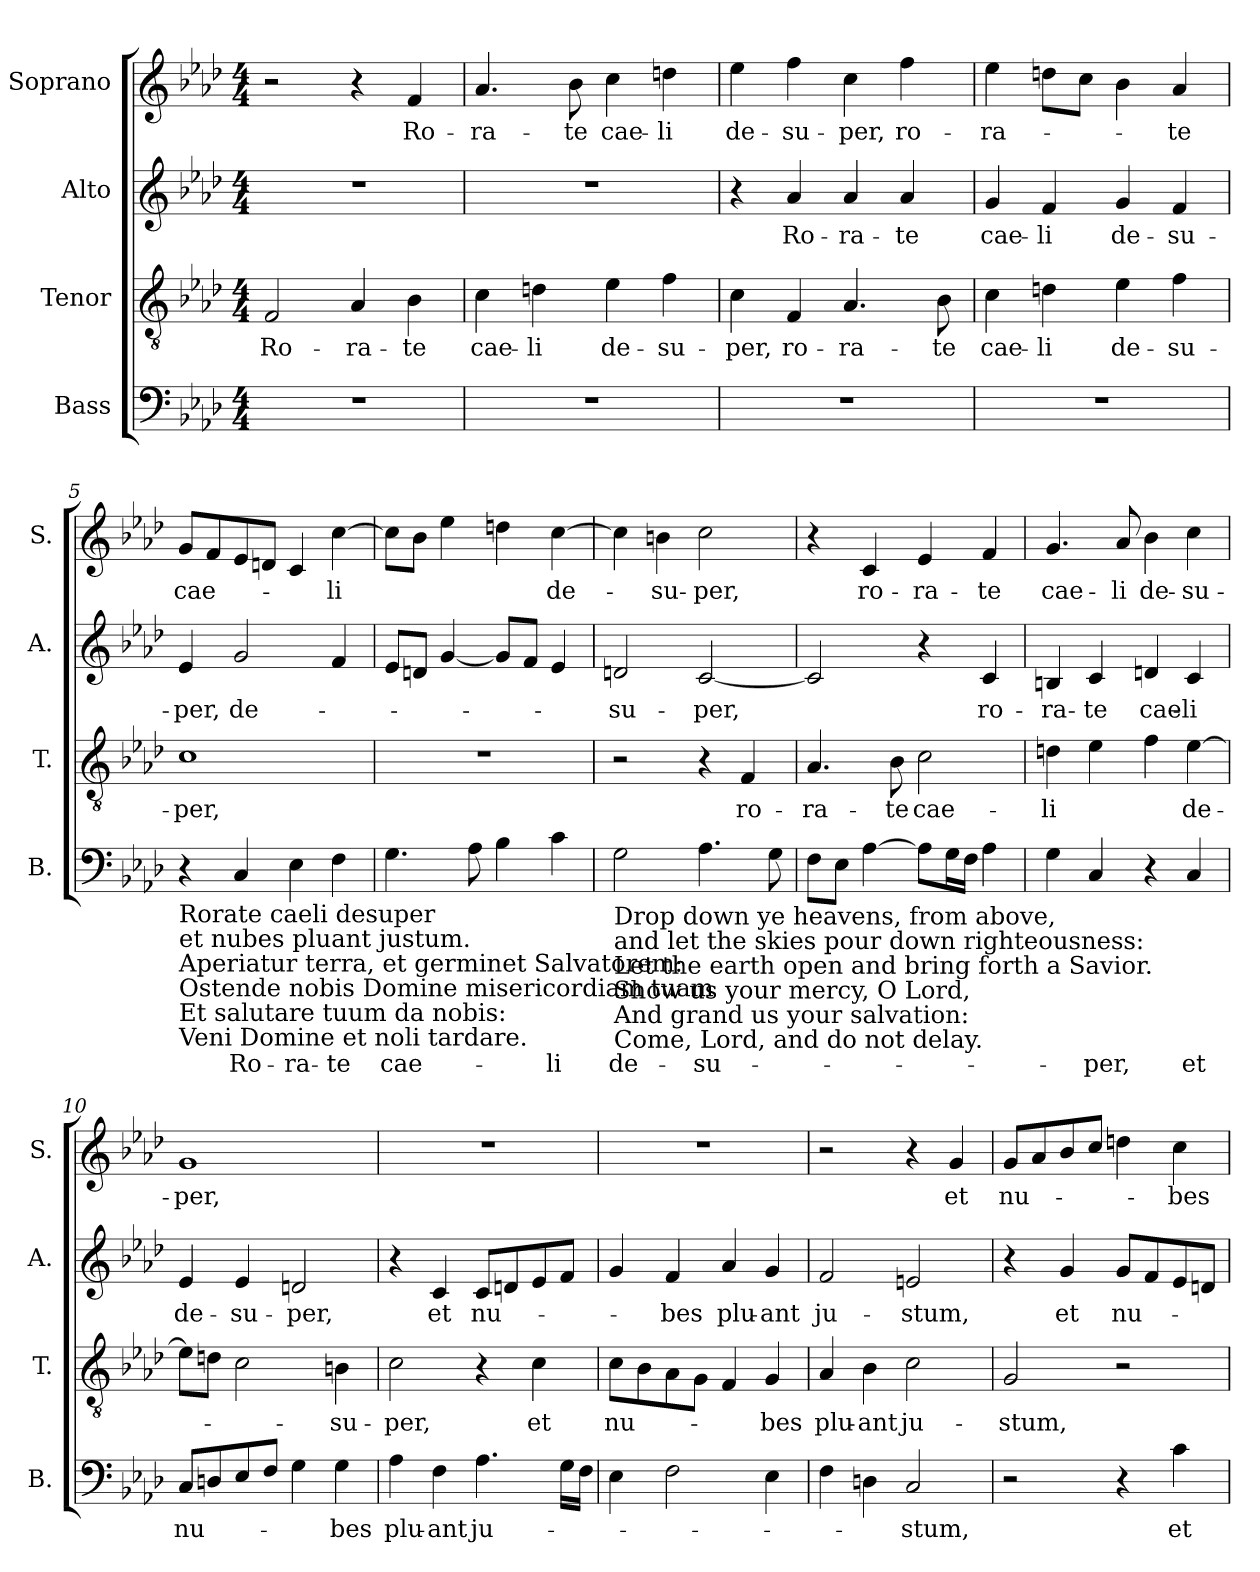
**kern	**text	**kern	**text	**kern	**text	**kern	**text
*part4	*part4	*part3	*part3	*part2	*part2	*part1	*part1
*staff4	*staff4	*staff3	*staff3	*staff2	*staff2	*staff1	*staff1
*I"Bass	*	*I"Tenor	*	*I"Alto	*	*I"Soprano	*
*I'B.	*	*I'T.	*	*I'A.	*	*I'S.	*
*clefF4	*	*clefGv2	*	*clefG2	*	*clefG2	*
*k[b-e-a-d-]	*	*k[b-e-a-d-]	*	*k[b-e-a-d-]	*	*k[b-e-a-d-]	*
*A-:	*	*	*	*A-:	*	*A-:	*
*M4/4	*	*M4/4	*	*M4/4	*	*M4/4	*
*MM104	*	*MM104	*	*MM104	*	*MM104	*
=1	=1	=1	=1	=1	=1	=1	=1
!	!	!	!LO:LY:b	!	!	!	!
1r	.	2F/	Ro-	1r	.	2r	.
!	!	!	!LO:LY:b	!	!	!	!
.	.	4A-/	-ra-	.	.	4r	.
!	!	!	!LO:LY:b	!	!	!	!LO:LY:b
.	.	4B-\	-te	.	.	4f/	Ro-
=2	=2	=2	=2	=2	=2	=2	=2
!	!	!	!LO:LY:b	!	!	!	!LO:LY:b
1r	.	4c\	cae-	1r	.	4.a-/	-ra-
!	!	!	!LO:LY:b	!	!	!	!
.	.	4dn\	-li	.	.	.	.
!	!	!	!	!	!	!	!LO:LY:b
.	.	.	.	.	.	8b-\	-te
!	!	!	!LO:LY:b	!	!	!	!LO:LY:b
.	.	4e-\	de-	.	.	4cc\	cae-
!	!	!	!LO:LY:b	!	!	!	!LO:LY:b
.	.	4f\	-su-	.	.	4ddn\	-li
=3	=3	=3	=3	=3	=3	=3	=3
!	!	!	!LO:LY:b	!	!	!	!LO:LY:b
1r	.	4c\	-per,	4r	.	4ee-\	de-
!	!	!	!LO:LY:b	!	!LO:LY:b	!	!LO:LY:b
.	.	4F/	ro-	4a-/	Ro-	4ff\	-su-
!	!	!	!LO:LY:b	!	!LO:LY:b	!	!LO:LY:b
.	.	4.A-/	-ra-	4a-/	-ra-	4cc\	-per,
!	!	!	!	!	!LO:LY:b	!	!LO:LY:b
.	.	.	.	4a-/	-te	4ff\	ro-
!	!	!	!LO:LY:b	!	!	!	!
.	.	8B-\	-te	.	.	.	.
=4	=4	=4	=4	=4	=4	=4	=4
!	!	!	!LO:LY:b	!	!LO:LY:b	!	!LO:LY:b
1r	.	4c\	cae-	4g/	cae-	4ee-\	-ra-
!	!	!	!LO:LY:b	!	!LO:LY:b	!	!
.	.	4dn\	-li	4f/	-li	8ddn\L	.
.	.	.	.	.	.	8cc\J	.
!	!	!	!LO:LY:b	!	!LO:LY:b	!	!
.	.	4e-\	de-	4g/	de-	4b-\	.
!	!	!	!LO:LY:b	!	!LO:LY:b	!	!LO:LY:b
.	.	4f\	-su-	4f/	-su-	4a-/	-te
!!LO:LB:g=z
=5	=5	=5	=5	=5	=5	=5	=5
!LO:TX:b:t=Rorate caeli desuper	!	!	!	!	!	!	!
!LO:TX:b:t=et nubes pluant justum.	!	!	!	!	!	!	!
!LO:TX:b:t=Aperiatur terra, et germinet Salvatorem&colon;	!	!	!	!	!	!	!
!LO:TX:b:t=Ostende nobis Domine misericordiam tuam	!	!	!	!	!	!	!
!LO:TX:b:t=Et salutare tuum da nobis&colon;	!	!	!	!	!	!	!
!LO:TX:b:t=Veni Domine et noli tardare.	!	!	!	!	!	!	!
!	!	!	!LO:LY:b	!	!LO:LY:b	!	!LO:LY:b
4r	.	1c	-per,	4e-/	-per,	8g/L	cae-
.	.	.	.	.	.	8f/	.
!	!LO:LY:b	!	!	!	!LO:LY:b	!	!
4C/	Ro-	.	.	2g/	de-	8e-/	.
.	.	.	.	.	.	8dn/J	.
!	!LO:LY:b	!	!	!	!	!	!
4E-\	-ra-	.	.	.	.	4c/	.
!	!LO:LY:b	!	!	!	!	!	!LO:LY:b
4F\	-te	.	.	4f/	.	[4cc\	-li
=6	=6	=6	=6	=6	=6	=6	=6
!	!LO:LY:b	!	!	!	!	!	!
4.G\	cae-	1r	.	8e-/L	.	8cc\L]	.
.	.	.	.	8dn/J	.	8b-\J	.
.	.	.	.	[4g/	.	4ee-\	.
8A-\	.	.	.	.	.	.	.
4B-\	.	.	.	8g/L]	.	4ddn\	.
.	.	.	.	8f/J	.	.	.
!	!LO:LY:b	!	!	!	!	!	!LO:LY:b
4c\	-li	.	.	4e-/	.	[4cc\	de-
=7	=7	=7	=7	=7	=7	=7	=7
!LO:TX:b:t=Drop down ye heavens, from above,	!	!	!	!	!	!	!
!LO:TX:b:t=and let the skies pour down righteousness&colon;	!	!	!	!	!	!	!
!LO:TX:b:t=Let the earth open and bring forth a Savior.	!	!	!	!	!	!	!
!LO:TX:b:t=Show us your mercy, O Lord,	!	!	!	!	!	!	!
!LO:TX:b:t=And grand us your salvation&colon;	!	!	!	!	!	!	!
!LO:TX:b:t=Come, Lord, and do not delay.	!	!	!	!	!	!	!
!	!LO:LY:b	!	!	!	!LO:LY:b	!	!
2G\	de-	2r	.	2dn/	-su-	4cc\]	.
!	!	!	!	!	!	!	!LO:LY:b
.	.	.	.	.	.	4bn\	-su-
!	!LO:LY:b	!	!	!	!LO:LY:b	!	!LO:LY:b
4.A-\	-su-	4r	.	[2c/	-per,	2cc\	-per,
!	!	!	!LO:LY:b	!	!	!	!
.	.	4F/	ro-	.	.	.	.
8G\	.	.	.	.	.	.	.
=8	=8	=8	=8	=8	=8	=8	=8
!	!	!	!LO:LY:b	!	!	!	!
8F\L	.	4.A-/	-ra-	2c/]	.	4r	.
8E-\J	.	.	.	.	.	.	.
!	!	!	!	!	!	!	!LO:LY:b
[4A-\	.	.	.	.	.	4c/	ro-
!	!	!	!LO:LY:b	!	!	!	!
.	.	8B-\	-te	.	.	.	.
!	!	!	!LO:LY:b	!	!	!	!LO:LY:b
8A-\L]	.	2c\	cae-	4r	.	4e-/	-ra-
16G\L	.	.	.	.	.	.	.
16F\JJ	.	.	.	.	.	.	.
!	!	!	!	!	!LO:LY:b	!	!LO:LY:b
4A-\	.	.	.	4c/	ro-	4f/	-te
!!LO:PB:g=z
=9	=9	=9	=9	=9	=9	=9	=9
!	!	!	!LO:LY:b	!	!LO:LY:b	!	!LO:LY:b
4G\	.	4dn\	-li	4Bn/	-ra-	4.g/	cae-
!	!LO:LY:b	!	!	!	!LO:LY:b	!	!
4C/	-per,	4e-\	.	4c/	-te	.	.
!	!	!	!	!	!	!	!LO:LY:b
.	.	.	.	.	.	8a-/	-li
!	!	!	!	!	!LO:LY:b	!	!LO:LY:b
4r	.	4f\	.	4dn/	cae-	4b-\	de-
!	!LO:LY:b	!	!LO:LY:b	!	!LO:LY:b	!	!LO:LY:b
4C/	et	[4e-\	de-	4c/	-li	4cc\	-su-
=10	=10	=10	=10	=10	=10	=10	=10
!	!LO:LY:b	!	!	!	!LO:LY:b	!	!LO:LY:b
8C/L	nu-	8e-\L]	.	4e-/	de-	1g	-per,
8Dn/	.	8dn\J	.	.	.	.	.
!	!	!	!	!	!LO:LY:b	!	!
8E-/	.	2c\	.	4e-/	-su-	.	.
8F/J	.	.	.	.	.	.	.
!	!	!	!	!	!LO:LY:b	!	!
4G\	.	.	.	2dn/	-per,	.	.
!	!LO:LY:b	!	!LO:LY:b	!	!	!	!
4G\	-bes	4Bn\	-su-	.	.	.	.
=11	=11	=11	=11	=11	=11	=11	=11
!	!LO:LY:b	!	!LO:LY:b	!	!	!	!
4A-\	plu-	2c\	-per,	4r	.	1r	.
!	!LO:LY:b	!	!	!	!LO:LY:b	!	!
4F\	-ant	.	.	4c/	et	.	.
!	!LO:LY:b	!	!	!	!LO:LY:b	!	!
4.A-\	ju-	4r	.	8c/L	nu-	.	.
.	.	.	.	8dn/	.	.	.
!	!	!	!LO:LY:b	!	!	!	!
.	.	4c\	et	8e-/	.	.	.
16G\LL	.	.	.	8f/J	.	.	.
16F\JJ	.	.	.	.	.	.	.
=12	=12	=12	=12	=12	=12	=12	=12
!	!	!	!LO:LY:b	!	!	!	!
4E-\	.	8c\L	nu-	4g/	.	1r	.
.	.	8B-\	.	.	.	.	.
!	!	!	!	!	!LO:LY:b	!	!
2F\	.	8A-\	.	4f/	-bes	.	.
.	.	8G\J	.	.	.	.	.
!	!	!	!	!	!LO:LY:b	!	!
.	.	4F/	.	4a-/	plu-	.	.
!	!	!	!LO:LY:b	!	!LO:LY:b	!	!
4E-\	.	4G/	-bes	4g/	-ant	.	.
=13	=13	=13	=13	=13	=13	=13	=13
!	!	!	!LO:LY:b	!	!LO:LY:b	!	!
4F\	.	4A-/	plu-	2f/	ju-	2r	.
!	!	!	!LO:LY:b	!	!	!	!
4Dn\	.	4B-\	-ant	.	.	.	.
!	!LO:LY:b	!	!LO:LY:b	!	!LO:LY:b	!	!
2C/	-stum,	2c\	ju-	2en/	-stum,	4r	.
!	!	!	!	!	!	!	!LO:LY:b
.	.	.	.	.	.	4g/	et
!!LO:LB:g=z
=14	=14	=14	=14	=14	=14	=14	=14
!	!	!	!LO:LY:b	!	!	!	!LO:LY:b
2r	.	2G/	-stum,	4r	.	8g/L	nu-
.	.	.	.	.	.	8a-/	.
!	!	!	!	!	!LO:LY:b	!	!
.	.	.	.	4g/	et	8b-/	.
.	.	.	.	.	.	8cc/J	.
!	!	!	!	!	!LO:LY:b	!	!
4r	.	2r	.	8g/L	nu-	4ddn\	.
.	.	.	.	8f/	.	.	.
!	!LO:LY:b	!	!	!	!	!	!LO:LY:b
4c\	et	.	.	8e-/	.	4cc\	-bes
.	.	.	.	8dn/J	.	.	.
=	=	=	=	=	=	=	=
*-	*-	*-	*-	*-	*-	*-	*-
